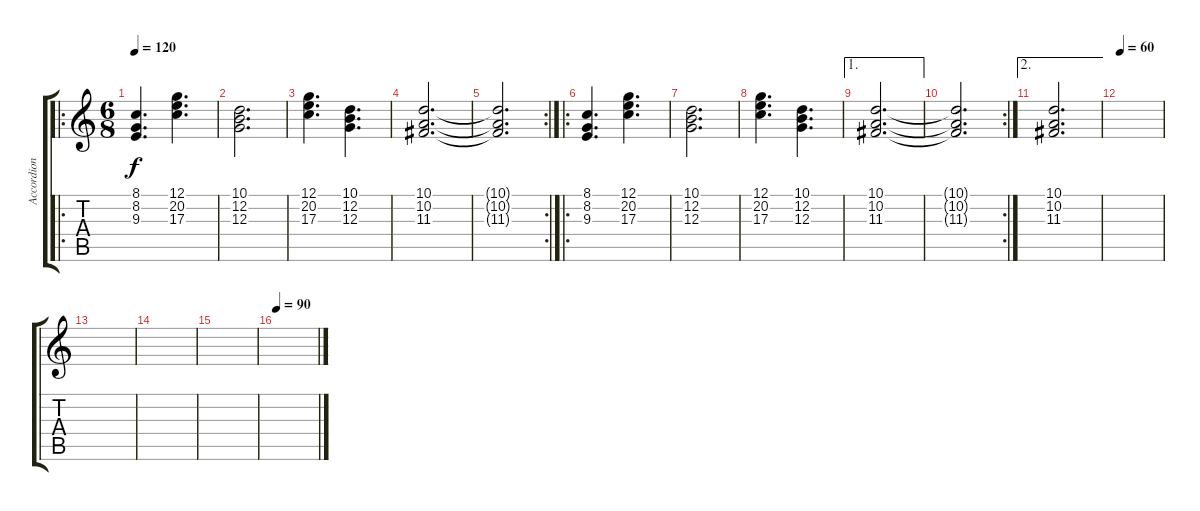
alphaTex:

\track ("Accordion" "Accordion") {instrument accordion}
\staff {score tabs}
\tuning (E4 B3 G3 D3 A2 E2) {hide}
\ro
\ts (6 8)
\tempo 120
\clef g2
\ks c
(8.1 8.2 9.3).4{d dy f} (12.1 20.2 17.3).4{d} |
(10.1 12.2 12.3).2{d} |
(12.1 20.2 17.3).4{d} (10.1 12.2 12.3).4{d} |
(10.1 10.2 11.3).2{d} |
\rc 2
(10.1{t} 10.2{t} 11.3{t}).2{d} |
\ro
(8.1 8.2 9.3).4{d} (12.1 20.2 17.3).4{d} |
(10.1 12.2 12.3).2{d} |
(12.1 20.2 17.3).4{d} (10.1 12.2 12.3).4{d} |
\ae 1
(10.1 10.2 11.3).2{d} |
\rc 2
(10.1{t} 10.2{t} 11.3{t}).2{d} |
\ae 2
(10.1 10.2 11.3).2{d} |
\tempo 60
|
|
|
|
\tempo 90
